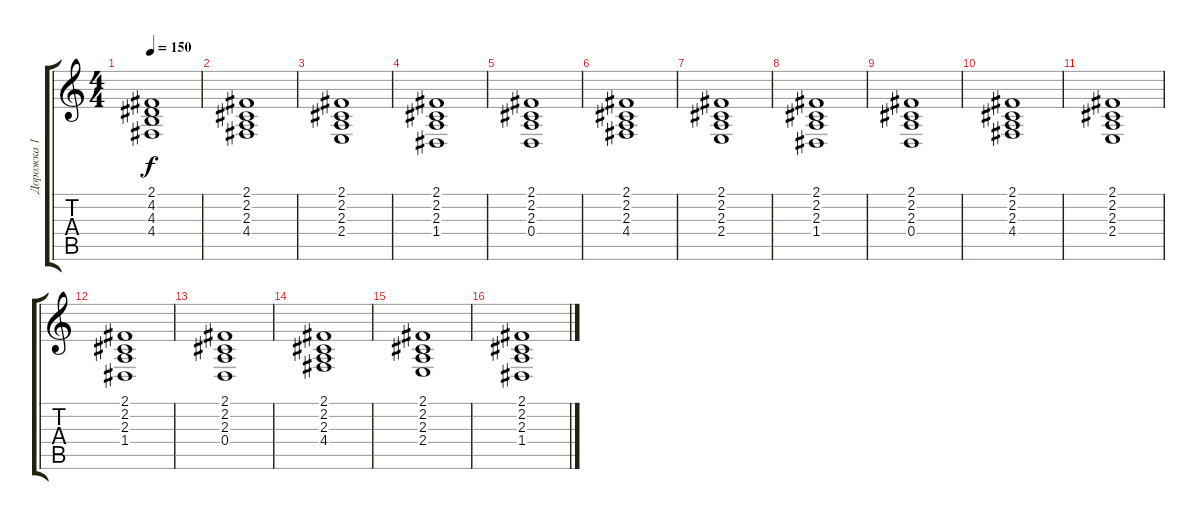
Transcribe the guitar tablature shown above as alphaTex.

\track ("Дорожка 1" "Дорожка 1") {instrument stringensemble1}
\staff {score tabs}
\tuning (E4 B3 G3 D3 A2 E2) {hide}
\ts (4 4)
\tempo 150
\clef g2
\ks c
(2.1{t} 4.2{t} 4.3{t} 4.4{t}).1{dy f} |
(2.1 2.2 2.3 4.4).1 |
(2.1 2.2 2.3 2.4).1 |
(2.1 2.2 2.3 1.4).1 |
(2.1 2.2 2.3 0.4).1 |
(2.1 2.2 2.3 4.4).1 |
(2.1 2.2 2.3 2.4).1 |
(2.1 2.2 2.3 1.4).1 |
(2.1 2.2 2.3 0.4).1 |
(2.1 2.2 2.3 4.4).1 |
(2.1 2.2 2.3 2.4).1 |
(2.1 2.2 2.3 1.4).1 |
(2.1 2.2 2.3 0.4).1 |
(2.1 2.2 2.3 4.4).1 |
(2.1 2.2 2.3 2.4).1 |
(2.1 2.2 2.3 1.4).1
